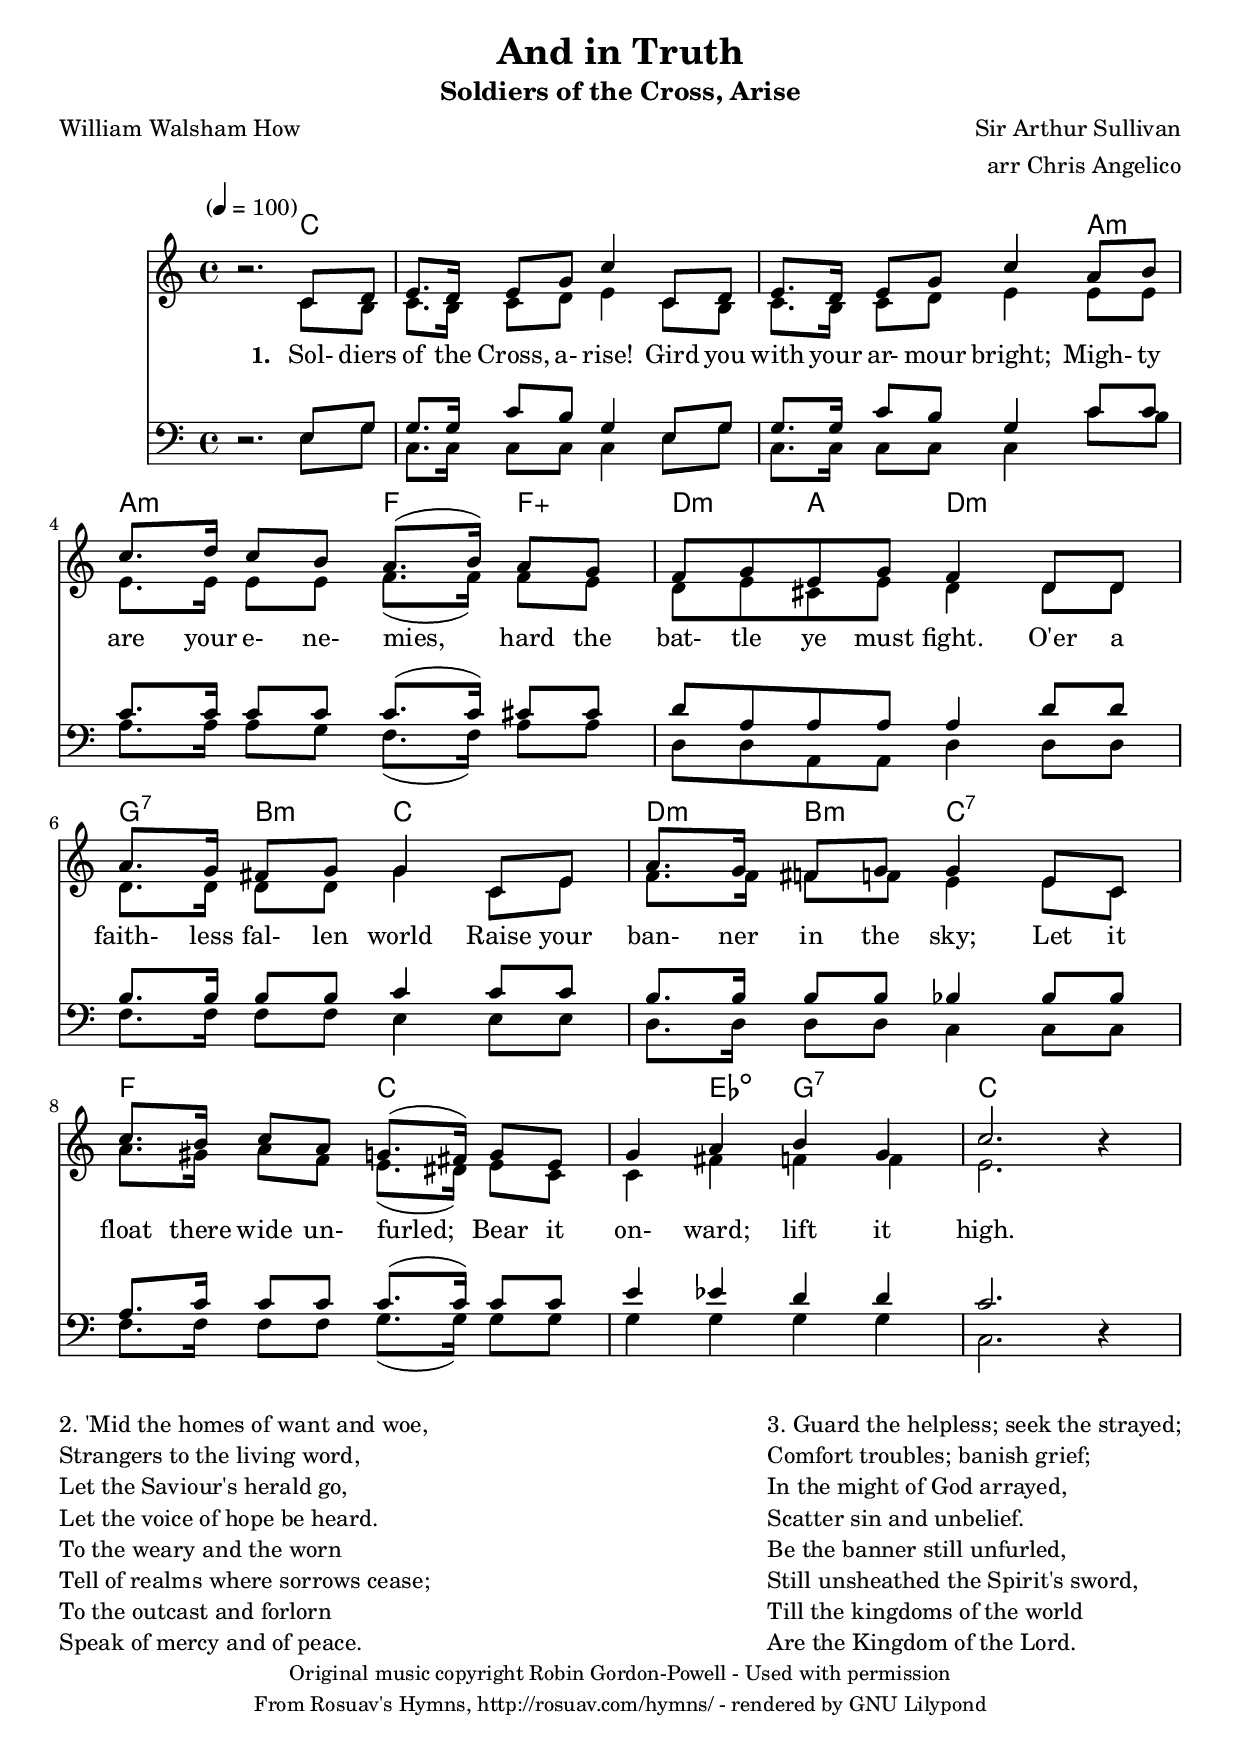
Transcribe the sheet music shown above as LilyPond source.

% Beauty Stone new score, page 84
% lilypond -fpdf -fpng -dresolution=120 AndinTruth.ly
% Words from RCH #341
\include "Hymnal.ly"

\header
{
    title="And in Truth"
    subtitle="Soldiers of the Cross, Arise"
    % poet=""
    composer="Sir Arthur Sullivan" % circa 1898
    arranger="arr Chris Angelico" % 2011-09-02
    poet="William Walsham How"
    % meter=""
    % piece=""
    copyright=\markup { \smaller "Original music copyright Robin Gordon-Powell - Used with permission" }
}

\score {
    <<
        \new ChordNames {
            \set chordChanges = ##t
            \transpose c c,
            \chordmode {
                s2.
                c4 c c c c c c c
                a:m a:m a:m f f:aug d:m a d:m
                d:m g:7 b:m c c d:m b:m c:7
                c:7 f f c c c ef:dim g:7 g:7 c2. s4
            }
        }
        \new Staff <<
            \set Staff.midiInstrument = "acoustic grand"
            \key c \major
            \time 4/4
            \tempo "" 4 = 100
            \new Voice = "sops" \relative f' {
                r2. % To start on an upbeat, put this _before_ the \voiceOne (otherwise it works fine, but prints badly)
                \voiceOne
                c8 d e8. d16 e8 g c4 c,8 d e8. d16 e8 g c4
                a8 b c8. d16 c8 b a8.(b16) a8 g f g e g f4
                d8 d a'8. g16 fs8 g g4 c,8 e a8. g16 fs8 g g4
                e8 c c'8. b16 c8 a g8.(fs16) g8 e g4 a b g c2.
                \oneVoice
                r4
            }
            \addlyrics { \lyr \lyricmode {
	        \set stanza = #"1."
                !Sol- diers of the Cross, a- rise!
                !Gird you with your ar- mour bright;
                !Migh- ty are your e- ne- mies,
                !hard the bat- tle ye must fight.
                !O'er a faith- less fal- len world
                !Raise your ban- ner in the sky;
                !Let it float there wide un- furled;
                !Bear it on- ward; lift it high.
            } }
            %{
            \addlyrics { \lyr \lyricmode {
                !'Mid the homes of want and woe,
                !Stran- gers to the li- ving word,
                !Let the Sa- viour's he- rald go,
                !Let the voice of hope be heard.
                !To the wea- ry and the worn
                !Tell of realms where sor- rows cease;
                !To the out- cast and for- lorn
                !Speak of mer- cy and of peace.
            } }
            \addlyrics { \lyr \lyricmode {
                !Guard the help- less; seek the strayed;
                !Com- fort trou- bles; ba- nish grief;
                !In the might of God ar- rayed,
                !Scat- ter sin and un- be- lief.
                !Be the ban- ner still un- furled,
                !Still un- sheathed the Spi- rit's sword,
                !Till the king- doms of the world
                !Are the King- dom of the Lord!
            } }
            %}
            \new Voice = "alto" \relative f' {
                s2. % The same rest, but as a spacer so it doesn't print
                \voiceTwo
                c8 b c8. b16 c8 d e4 c8 b c8. b16 c8 d e4
                e8 e e8. e16 e8 e f8.(f16) f8 e d e  cs e  d4
                d8 d d8. d16 d8 d g4 c,8 e f8. f16 f!8 f e4
                e8 c a'8. gs16 a8 f e8.(ds16) e8 c c4 fs f f e2.
            }
        >>
        \new Staff <<
            \clef bass
            \key c \major
            \new Voice = "tenor" \relative c {
                r2.
                \voiceOne
                e8 g g8. g16 c8 b g4 e8 g g8. g16 c8 b g4
                c8 c c8. c16 c8 c c8.(c16) cs8 cs d a a a a4
                d8 d b8. b16 b8 b c4 c8 c b8. b16 b8 b bf4
                bf8 bf a8. c16 c8 c c8.(c16) c8 c e4 ef d d c2.
                \oneVoice
                r4
            }
            \new Voice = "bass" \relative c {
                s2.
                \voiceTwo
                e8 g c,8. c16 c8 c c4 e8 g c,8. c16 c8 c c4
                c'8 b a8. a16 a8 g f8.(f16) a8 a d, d a a d4
                d8 d f8. f16 f8 f e4 e8 e d8. d16 d8 d c4
                c8 c f8. f16 f8 f g8.(g16) g8 g g4 g g g c,2.
            }
        >>
    >>
    \layout { }
    \midi { \context { \ChordNameVoice \remove Note_performer } } % Stop chords from sounding in the MIDI
}
% Additional verses
\markup \fill-line {
\column {
"2. 'Mid the homes of want and woe,"
"Strangers to the living word,"
"Let the Saviour's herald go,"
"Let the voice of hope be heard."
"To the weary and the worn"
"Tell of realms where sorrows cease;"
"To the outcast and forlorn"
"Speak of mercy and of peace."
}
\column {
"3. Guard the helpless; seek the strayed;"
"Comfort troubles; banish grief;"
"In the might of God arrayed,"
"Scatter sin and unbelief."
"Be the banner still unfurled,"
"Still unsheathed the Spirit's sword,"
"Till the kingdoms of the world"
"Are the Kingdom of the Lord."
}
}
